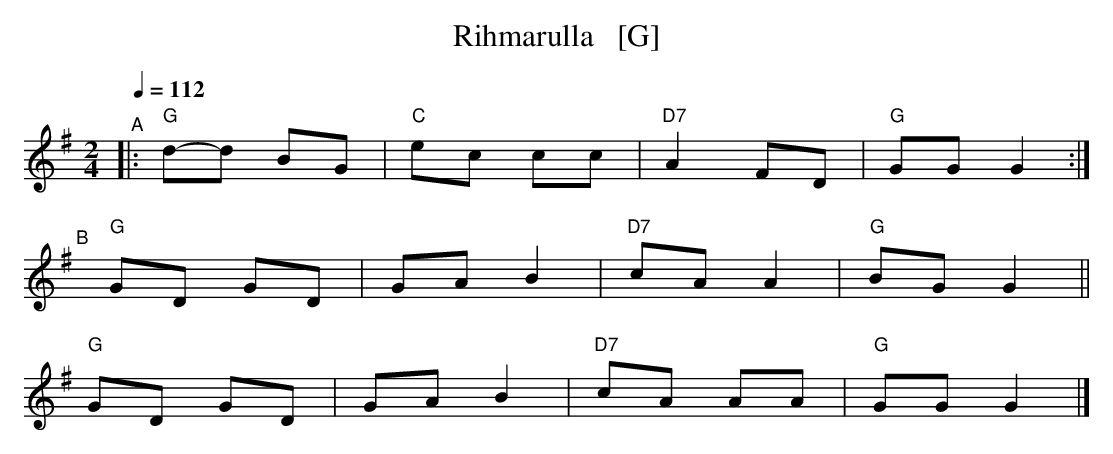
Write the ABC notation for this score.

X:1
T: Rihmarulla   [G]
L: 1/8
M: 2/4
Q: 1/4=112
K: G
"^A"|:\
"G"d-d BG | "C"ec cc | "D7"A2 FD | "G"GG G2 :|
"^B"[|]\
"G"GD GD | GA B2 | "D7"cA A2 | "G"BG G2 ||
"G"GD GD | GA B2 | "D7"cA AA | "G"GG G2 |]
